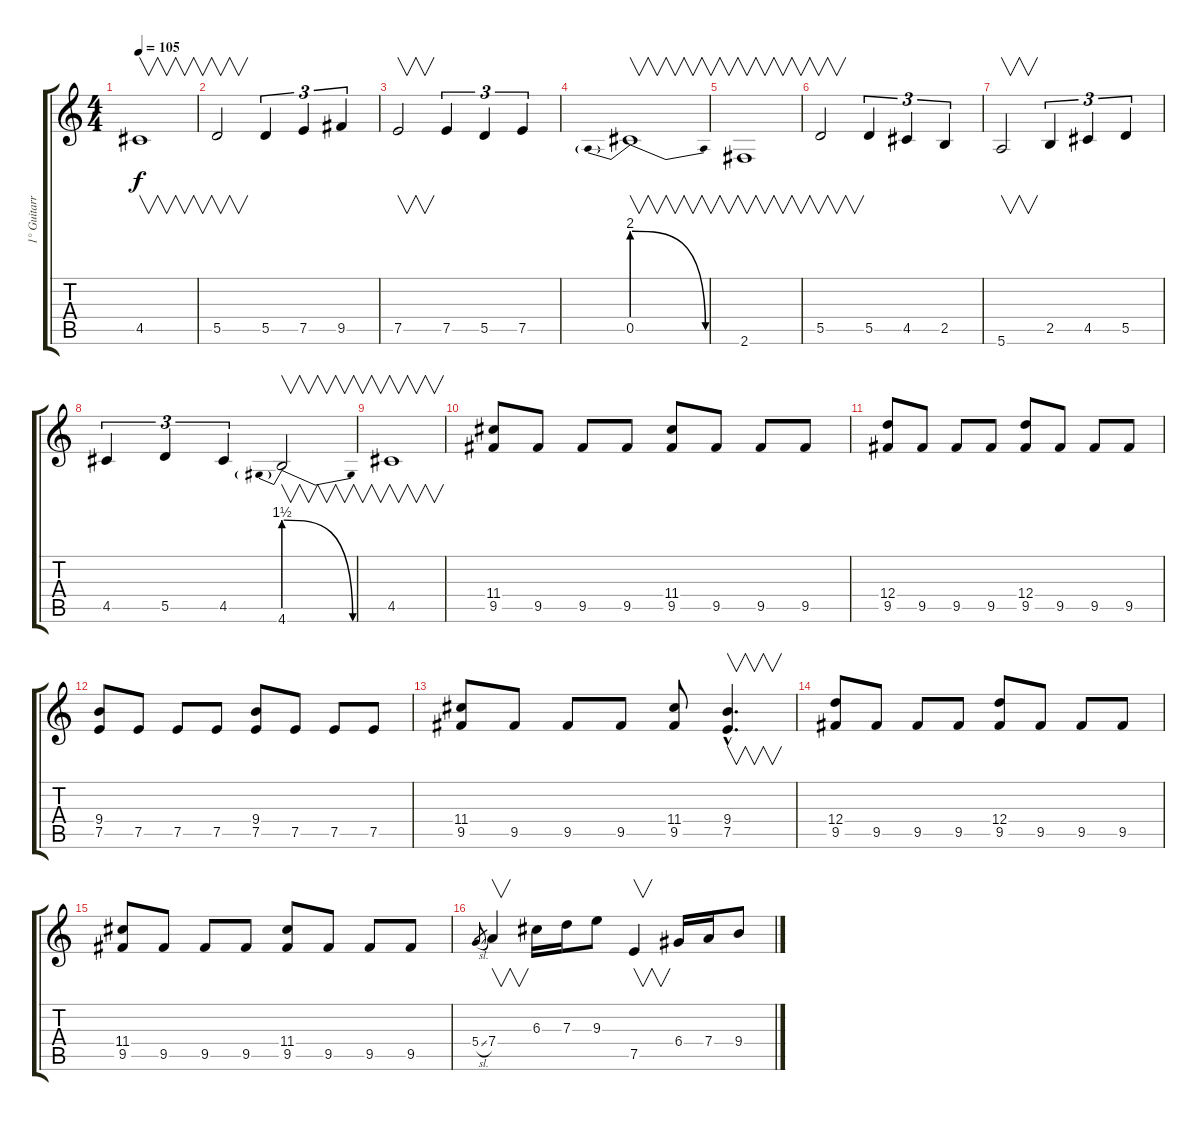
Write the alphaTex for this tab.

\track ("1° Guitarra" "1° Guitarr") {instrument distortionguitar}
\staff {score tabs}
\tuning (E4 B3 G3 D3 A2 E2) {hide}
\ts (4 4)
\tempo 105
\clef g2
\ks c
4.5.1{v dy f} |
5.5.2{v} 5.5.4{tu (3 2)} 7.5.4{tu (3 2)} 9.5.4{tu (3 2)} |
7.5.2{v} 7.5.4{tu (3 2)} 5.5.4{tu (3 2)} 7.5.4{tu (3 2)} |
0.5{be (prebendrelease 0 8 60 0)}.1{v} |
2.6.1{v} |
5.5.2{v} 5.5.4{tu (3 2)} 4.5.4{tu (3 2)} 2.5.4{tu (3 2)} |
5.6.2{v} 2.5.4{tu (3 2)} 4.5.4{tu (3 2)} 5.5.4{tu (3 2)} |
4.5.4{tu (3 2)} 5.5.4{tu (3 2)} 4.5.4{tu (3 2)} 4.6{be (prebendrelease 0 6 60 0)}.2{v} |
4.5.1{v} |
(11.4 9.5).8 9.5.8 9.5.8 9.5.8 (11.4 9.5).8 9.5.8 9.5.8 9.5.8 |
(12.4 9.5).8 9.5.8 9.5.8 9.5.8 (12.4 9.5).8 9.5.8 9.5.8 9.5.8 |
(9.4 7.5).8 7.5.8 7.5.8 7.5.8 (9.4 7.5).8 7.5.8 7.5.8 7.5.8 |
(11.4 9.5).8 9.5.8 9.5.8 9.5.8 (11.4 9.5).8 (9.4{hac} 7.5{hac}).4{v d} |
(12.4 9.5).8 9.5.8 9.5.8 9.5.8 (12.4 9.5).8 9.5.8 9.5.8 9.5.8 |
(11.4 9.5).8 9.5.8 9.5.8 9.5.8 (11.4 9.5).8 9.5.8 9.5.8 9.5.8 |
5.4{sl}.8{gr} 7.4.4{v} 6.3.16 7.3.16 9.3.8 7.5.4{v} 6.4.16 7.4.16 9.4.8
